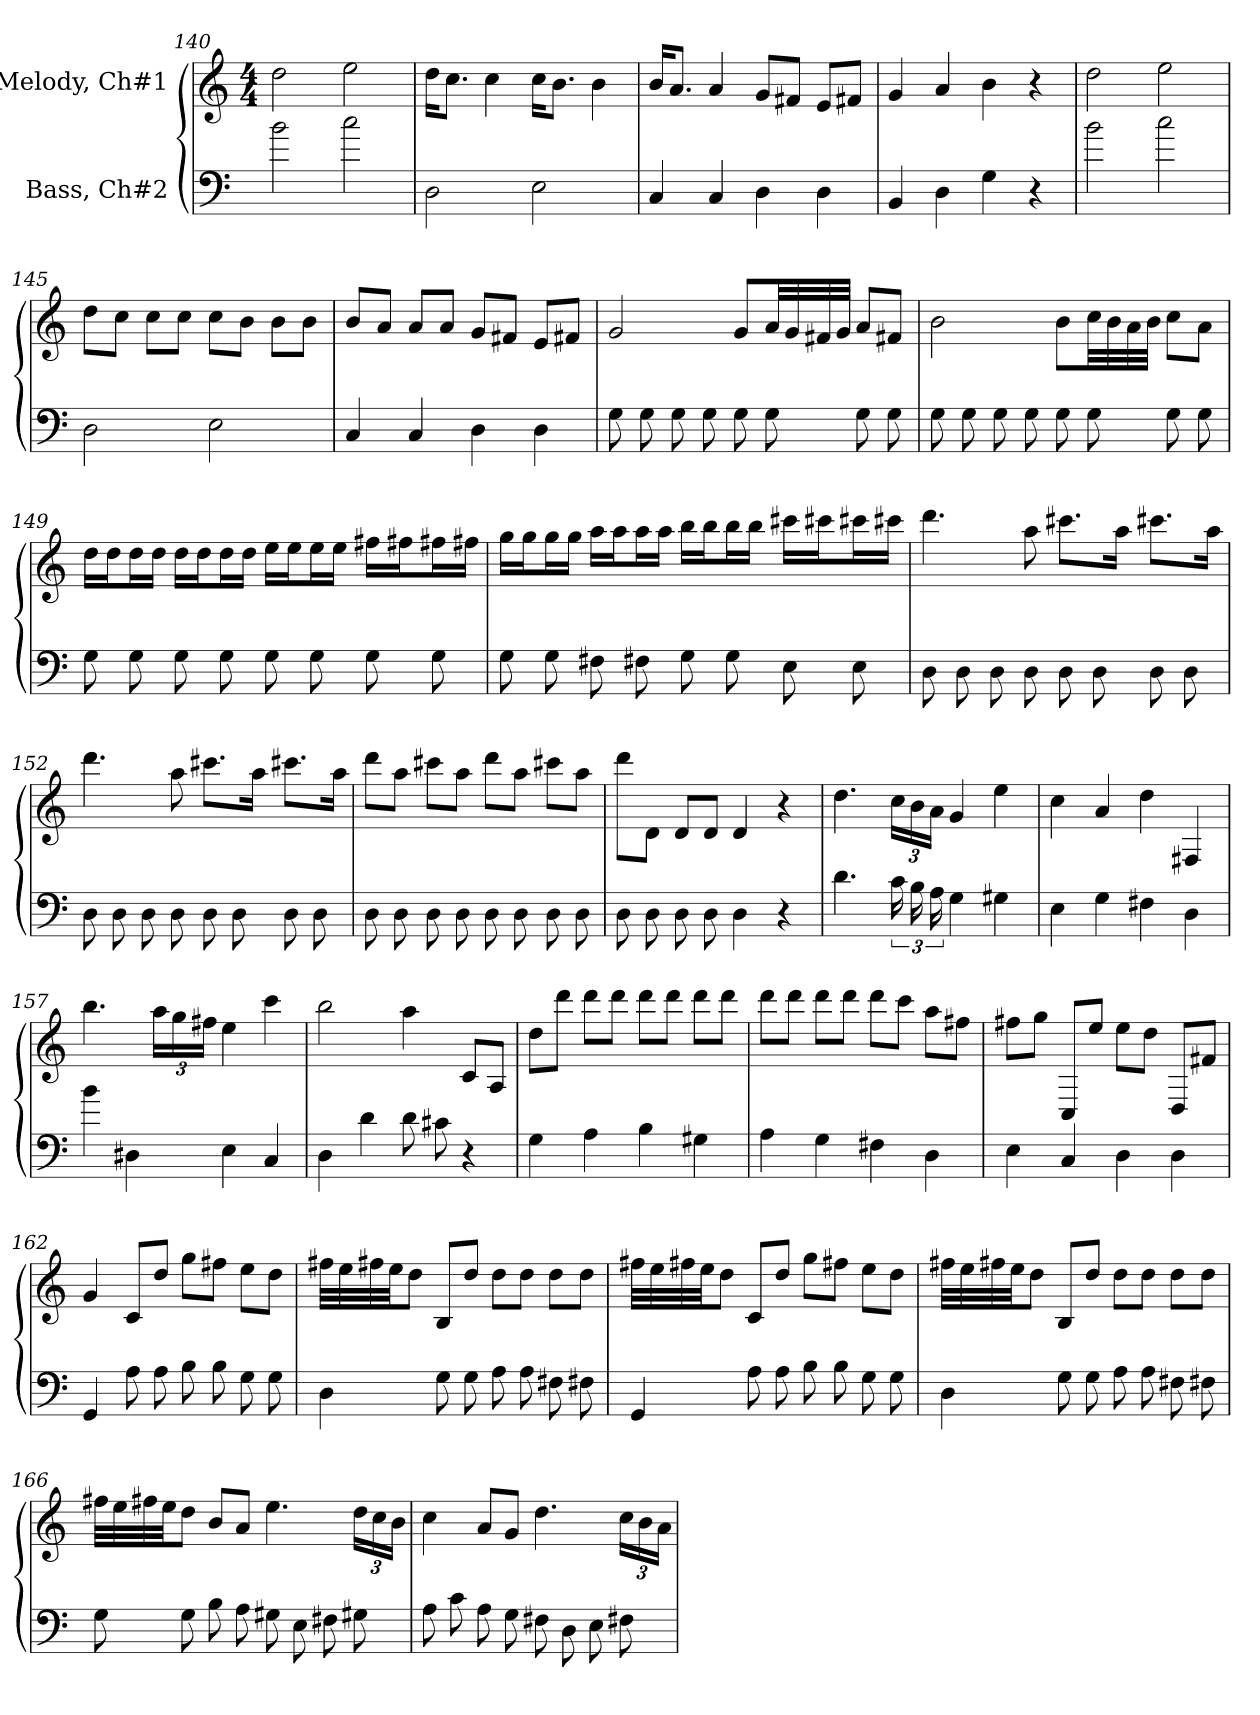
**kern	**kern
*part2	*part1
*staff2	*staff1
*I"Bass, Ch#2	*I"Melody, Ch#1
*clefF4	*
*	*M4/4
=140	=140
2b	2dd
2cc	2ee
=141	=141
2D	16ddKL
.	8.ccJ
.	4cc
2E	16ccKL
.	8.bJ
.	4b
=142	=142
4C	16bKL
.	8.aJ
4C	4a
4D	8gL
.	8f#XJ
4D	8eL
.	8f#XJ
=143	=143
4BB	4g
4D	4a
4G	4b
4r	4r
=144	=144
2b	2dd
2cc	2ee
=145	=145
2D	8ddL
.	8ccJ
.	8ccL
.	8ccJ
2E	8ccL
.	8bJ
.	8bL
.	8bJ
=146	=146
4C	8bL
.	8aJ
4C	8aL
.	8aJ
4D	8gL
.	8f#XJ
4D	8eL
.	8f#XJ
=147	=147
8G	2g
8G	.
8G	.
8G	.
8G	8gL
8G	32aLL
.	32g
.	32f#X
.	32gJJJ
8G	8aL
8G	8f#XJ
=148	=148
8G	2b
8G	.
8G	.
8G	.
8G	8bL
8G	32ccLL
.	32b
.	32a
.	32bJJJ
8G	8ccL
8G	8aJ
=149	=149
8G	16ddLL
.	16ddJ
8G	16ddL
.	16ddJJ
8G	16ddLL
.	16ddJ
8G	16ddL
.	16ddJJ
8G	16eeLL
.	16eeJ
8G	16eeL
.	16eeJJ
8G	16ff#XLL
.	16ff#XJ
8G	16ff#XL
.	16ff#XJJ
=150	=150
8G	16ggLL
.	16ggJ
8G	16ggL
.	16ggJJ
8F#X	16aaLL
.	16aaJ
8F#X	16aaL
.	16aaJJ
8G	16bbLL
.	16bbJ
8G	16bbL
.	16bbJJ
8E	16ccc#XLL
.	16ccc#XJ
8E	16ccc#XL
.	16ccc#XJJ
=151	=151
8D	4.ddd
8D	.
8D	.
8D	8aa
8D	8.ccc#XL
8D	.
.	16aaJk
8D	8.ccc#XL
8D	.
.	16aaJk
=152	=152
8D	4.ddd
8D	.
8D	.
8D	8aa
8D	8.ccc#XL
8D	.
.	16aaJk
8D	8.ccc#XL
8D	.
.	16aaJk
=153	=153
8D	8dddL
8D	8aaJ
8D	8ccc#XL
8D	8aaJ
8D	8dddL
8D	8aaJ
8D	8ccc#XL
8D	8aaJ
=154	=154
8D	8dddL
8D	8dJ
8D	8dL
8D	8dJ
4D	4d
4r	4r
=155	=155
4.d	4.dd
24c	24ccLL
24B	24b
24A	24aJJ
4G	4g
4G#X	4ee
=156	=156
4E	4cc
4G	4a
4F#X	4dd
4D	4F#X
=157	=157
4b	4.bb
4D#X	.
.	24aaLL
.	24gg
.	24ff#XJJ
4E	4ee
4C	4ccc
=158	=158
4D	2bb
4d	.
8d	4aa
8c#X	.
4r	8cL
.	8AJ
=159	=159
4G	8ddL
.	8dddJ
4A	8dddL
.	8dddJ
4B	8dddL
.	8dddJ
4G#X	8dddL
.	8dddJ
=160	=160
4A	8dddL
.	8dddJ
4G	8dddL
.	8dddJ
4F#X	8dddL
.	8cccJ
4D	8aaL
.	8ff#XJ
=161	=161
4E	8ff#XL
.	8ggJ
4C	8CL
.	8eeJ
4D	8eeL
.	8ddJ
4D	8DL
.	8f#XJ
=162	=162
4GG	4g
8A	8cL
8A	8ddJ
8B	8ggL
8B	8ff#XJ
8G	8eeL
8G	8ddJ
=163	=163
4D	32ff#XLLL
.	32ee
.	32ff#X
.	32eeJJ
.	8ddJ
8G	8BL
8G	8ddJ
8A	8ddL
8A	8ddJ
8F#X	8ddL
8F#X	8ddJ
=164	=164
4GG	32ff#XLLL
.	32ee
.	32ff#X
.	32eeJJ
.	8ddJ
8A	8cL
8A	8ddJ
8B	8ggL
8B	8ff#XJ
8G	8eeL
8G	8ddJ
=165	=165
4D	32ff#XLLL
.	32ee
.	32ff#X
.	32eeJJ
.	8ddJ
8G	8BL
8G	8ddJ
8A	8ddL
8A	8ddJ
8F#X	8ddL
8F#X	8ddJ
=166	=166
8G	32ff#XLLL
.	32ee
.	32ff#X
.	32eeJJ
8G	8ddJ
8B	8bL
8A	8aJ
8G#X	4.ee
8E	.
8F#X	.
8G#X	24ddLL
.	24cc
.	24bJJ
=167	=167
8A	4cc
8c	.
8A	8aL
8G	8gJ
8F#X	4.dd
8D	.
8E	.
8F#X	24ccLL
.	24b
.	24aJJ
=	=
*-	*-
